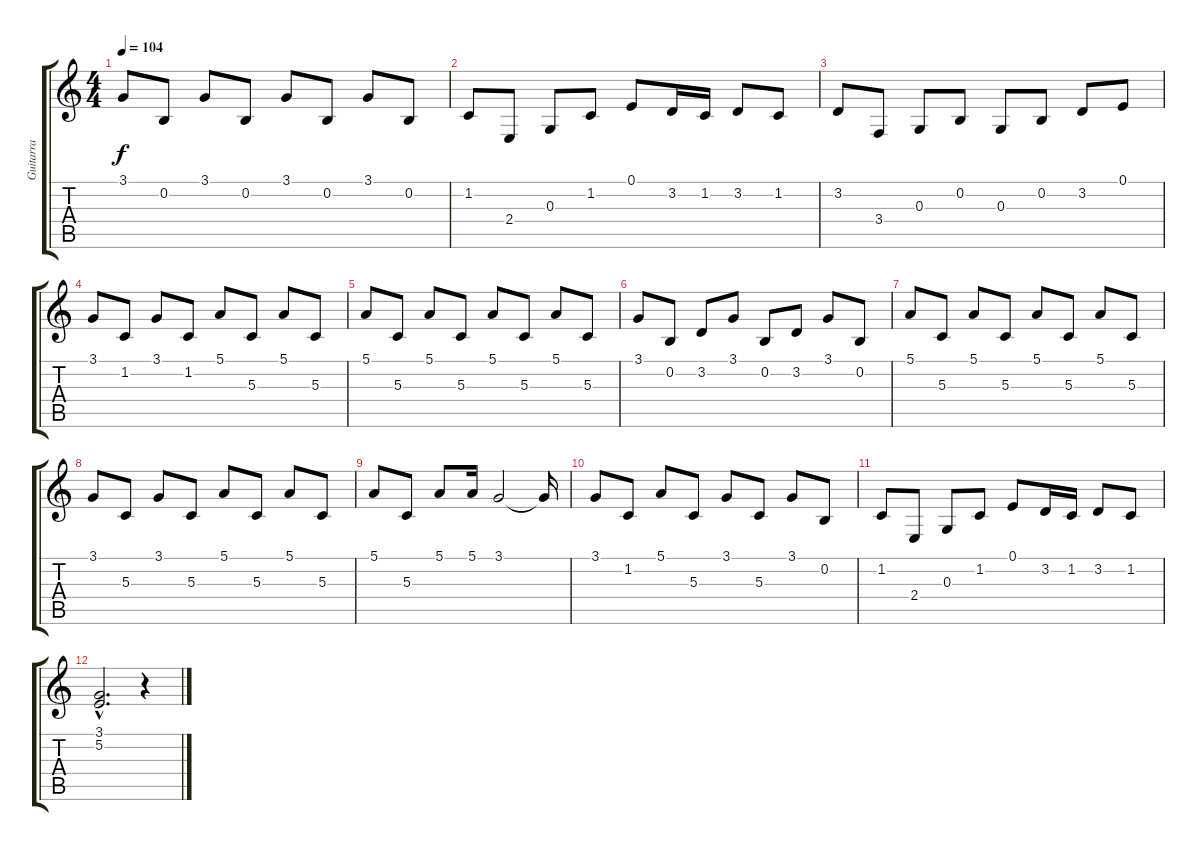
\track ("Guitarra" "Guitarra") {instrument acousticgrandpiano}
\staff {score tabs}
\tuning (E4 B3 G3 D3 A2 E2) {hide}
\ts (4 4)
\tempo 104
\clef g2
\ks c
3.1.8{dy f} 0.2.8 3.1.8 0.2.8 3.1.8 0.2.8 3.1.8 0.2.8 |
1.2.8 2.4.8 0.3.8 1.2.8 0.1.8 3.2.16 1.2.16 3.2.8 1.2.8 |
3.2.8 3.4.8 0.3.8 0.2.8 0.3.8 0.2.8 3.2.8 0.1.8 |
3.1.8 1.2.8 3.1.8 1.2.8 5.1.8 5.3.8 5.1.8 5.3.8 |
5.1.8 5.3.8 5.1.8 5.3.8 5.1.8 5.3.8 5.1.8 5.3.8 |
3.1.8 0.2.8 3.2.8 3.1.8 0.2.8 3.2.8 3.1.8 0.2.8 |
5.1.8 5.3.8 5.1.8 5.3.8 5.1.8 5.3.8 5.1.8 5.3.8 |
3.1.8 5.3.8 3.1.8 5.3.8 5.1.8 5.3.8 5.1.8 5.3.8 |
5.1.8 5.3.8 5.1.8 5.1.16 3.1.2 3.1{t}.16 |
3.1.8 1.2.8 5.1.8 5.3.8 3.1.8 5.3.8 3.1.8 0.2.8 |
1.2.8 2.4.8 0.3.8 1.2.8 0.1.8 3.2.16 1.2.16 3.2.8 1.2.8 |
(3.1{hac} 5.2{hac}).2{d} r.4
